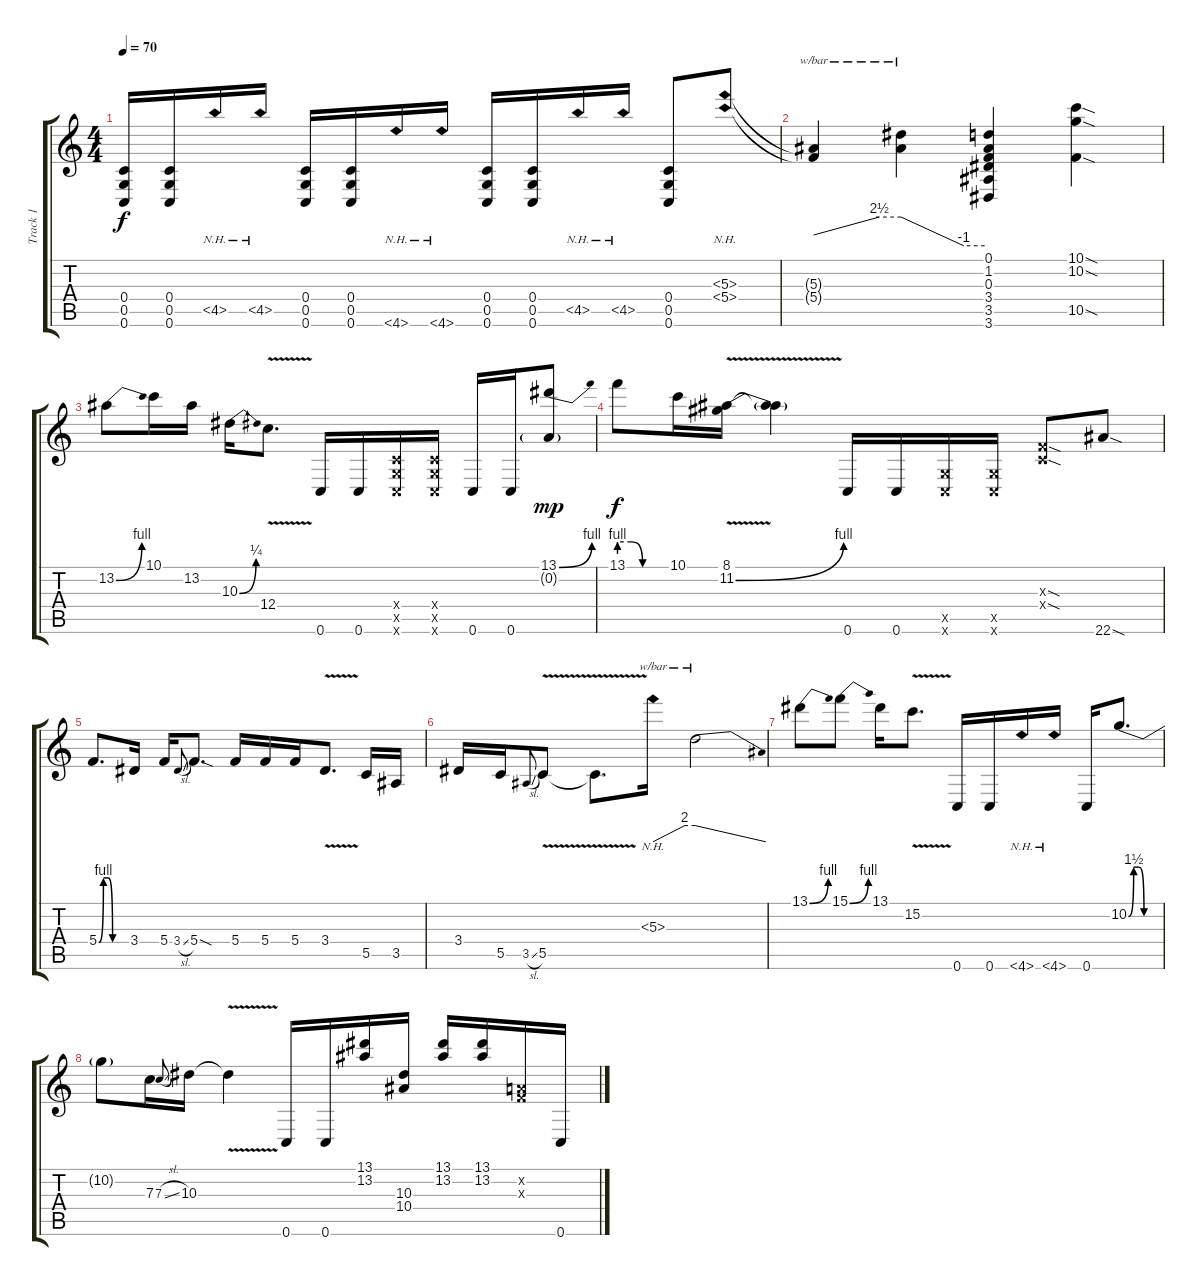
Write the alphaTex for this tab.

\track ("Track 1" "Track 1") {instrument distortionguitar}
\staff {score tabs}
\tuning (D4 A3 F3 C3 G2 C2) {hide}
\ts (4 4)
\tempo 70
\clef g2
\ks c
(0.4 0.5 0.6).16{dy f} (0.4 0.5 0.6).16 4.5{nh}.16 4.5{nh}.16 (0.4 0.5 0.6).16 (0.4 0.5 0.6).16 4.6{nh}.16 4.6{nh}.16 (0.4 0.5 0.6).16 (0.4 0.5 0.6).16 4.5{nh}.16 4.5{nh}.16 (0.4 0.5 0.6).8 (5.3{nh} 5.4{nh}).8 |
(5.3{t} 5.4{t}).4{tbe (custom default 0 0 45 10 60 10)} (5.3{t} 5.4{t}).4{tbe (custom default 0 10 45 -4 60 -4)} (0.1 1.2 0.3 3.4 3.5 3.6).4 (10.1{sod} 10.2{sod} 10.5{sod}).4 |
13.2{be (bend 0 0 60 4)}.8 10.1.16 13.2.16 10.3{be (bend 0 0 60 1)}.16 12.4{v}.8{d} 0.6.16 0.6.16 (0.4{x} 0.5{x} 0.6{x}).16 (0.4{x} 0.5{x} 0.6{x}).16 0.6.16 0.6.16 (13.1{be (bend 0 0 60 4)} 0.2{g}).8{dy mp} |
13.1{be (custom 0 4 15 4 30 0 60 0)}.8{dy f} 10.1.16 (8.1 11.2{be (bend 0 0 60 4) v}).16 (8.1{t} 11.2{t}).4 0.6.16 0.6.16 (0.5{x} 0.6{x}).16 (0.5{x} 0.6{x}).16 (0.3{sod x} 0.4{sod x}).8 22.6{sod}.8 |
5.4{be (custom 0 0 10 4 20 4 30 0 60 0)}.8{d} 3.4.16 5.4.16 3.4{sl}.8{gr onbeat} 5.4{sod}.8{d} 5.4.16 5.4.16 5.4.16 3.4{v}.8{d} 5.5.16 3.5.16 |
3.4.16 5.5.16 3.5{sl}.8{gr onbeat} 5.5{v}.8 5.5{t}.8{d} 5.3{nh}.16{tbe (custom default 0 0 45 8 60 8)} 5.3{t}.2{tbe (dive default 0 8 60 0)} |
13.1{be (bend 0 0 60 4)}.8 15.1{be (bend 0 0 60 4)}.8 13.1.16 15.2{v}.8{d} 0.6.16 0.6.16 4.6{nh}.16 4.6{nh}.16 0.6.16 10.2{be (custom 0 0 10 6 20 6 30 0 60 0)}.8{d} |
10.2{t}.8 7.3.16 7.3{sl}.8{gr onbeat} 10.3.16 10.3{v t}.4 0.6.16 0.6.16 (13.1 13.2).16 (10.3 10.4).16 (13.1 13.2).16 (13.1 13.2).16 (0.2{x} 0.3{x}).16 0.6.16
